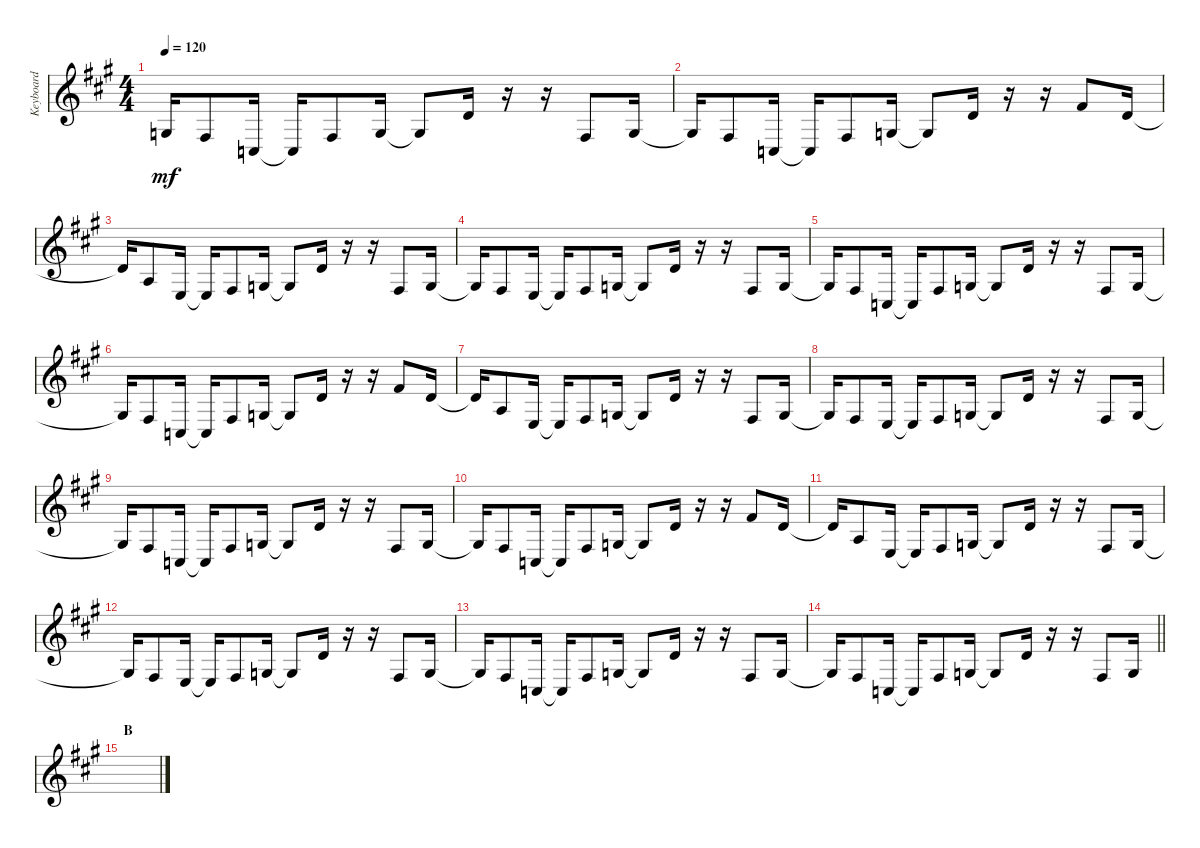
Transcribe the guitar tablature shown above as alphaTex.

\track ("Keyboard" "Keyboard") {instrument stringensemble1}
\staff {score}
\tuning (D4 A3 F3 C3 G2 C2) {hide}
\ts (4 4)
\tempo 120
\clef g2
\ks a
7.4{t}.16{dy mf} 6.4{pm}.8 5.5{pm}.16 5.5{t}.16 6.4{pm}.8 7.4{pm}.16 7.4{t}.8 9.3{pm}.16 r.16 r.16 6.4{pm}.8 7.4{pm}.16 |
7.4{t}.16 6.4{pm}.8 5.5{pm}.16 5.5{t}.16 6.4{pm}.8 7.4{pm}.16 7.4{t}.8 9.3{pm}.16 r.16 r.16 9.2{pm}.8 9.3{pm}.16 |
9.3{t}.16 9.4{pm}.8 9.5{pm}.16 9.5{t}.16 6.4{pm}.8 7.4{pm}.16 7.4{t}.8 9.3{pm}.16 r.16 r.16 6.4{pm}.8 7.4{pm}.16 |
7.4{t}.16 6.4{pm}.8 9.5{pm}.16 9.5{t}.16 6.4{pm}.8 7.4{pm}.16 7.4{t}.8 9.3{pm}.16 r.16 r.16 6.4{pm}.8 7.4{pm}.16 |
7.4{t}.16 6.4{pm}.8 5.5{pm}.16 5.5{t}.16 6.4{pm}.8 7.4{pm}.16 7.4{t}.8 9.3{pm}.16 r.16 r.16 6.4{pm}.8 7.4{pm}.16 |
7.4{t}.16 6.4{pm}.8 5.5{pm}.16 5.5{t}.16 6.4{pm}.8 7.4{pm}.16 7.4{t}.8 9.3{pm}.16 r.16 r.16 9.2{pm}.8 9.3{pm}.16 |
9.3{t}.16 9.4{pm}.8 9.5{pm}.16 9.5{t}.16 6.4{pm}.8 7.4{pm}.16 7.4{t}.8 9.3{pm}.16 r.16 r.16 6.4{pm}.8 7.4{pm}.16 |
7.4{t}.16 6.4{pm}.8 9.5{pm}.16 9.5{t}.16 6.4{pm}.8 7.4{pm}.16 7.4{t}.8 9.3{pm}.16 r.16 r.16 6.4{pm}.8 7.4{pm}.16 |
7.4{t}.16 6.4{pm}.8 5.5{pm}.16 5.5{t}.16 6.4{pm}.8 7.4{pm}.16 7.4{t}.8 9.3{pm}.16 r.16 r.16 6.4{pm}.8 7.4{pm}.16 |
7.4{t}.16 6.4{pm}.8 5.5{pm}.16 5.5{t}.16 6.4{pm}.8 7.4{pm}.16 7.4{t}.8 9.3{pm}.16 r.16 r.16 9.2{pm}.8 9.3{pm}.16 |
9.3{t}.16 9.4{pm}.8 9.5{pm}.16 9.5{t}.16 6.4{pm}.8 7.4{pm}.16 7.4{t}.8 9.3{pm}.16 r.16 r.16 6.4{pm}.8 7.4{pm}.16 |
7.4{t}.16 6.4{pm}.8 9.5{pm}.16 9.5{t}.16 6.4{pm}.8 7.4{pm}.16 7.4{t}.8 9.3{pm}.16 r.16 r.16 6.4{pm}.8 7.4{pm}.16 |
7.4{t}.16 6.4{pm}.8 5.5{pm}.16 5.5{t}.16 6.4{pm}.8 7.4{pm}.16 7.4{t}.8 9.3{pm}.16 r.16 r.16 6.4{pm}.8 7.4{pm}.16 |
\barLineRight lightlight
7.4{t}.16 6.4{pm}.8 5.5{pm}.16 5.5{t}.16 6.4{pm}.8 7.4{pm}.16 7.4{t}.8 9.3{pm}.16 r.16 r.16 6.4{pm}.8 7.4{pm}.16 |
\section ("" "B")
